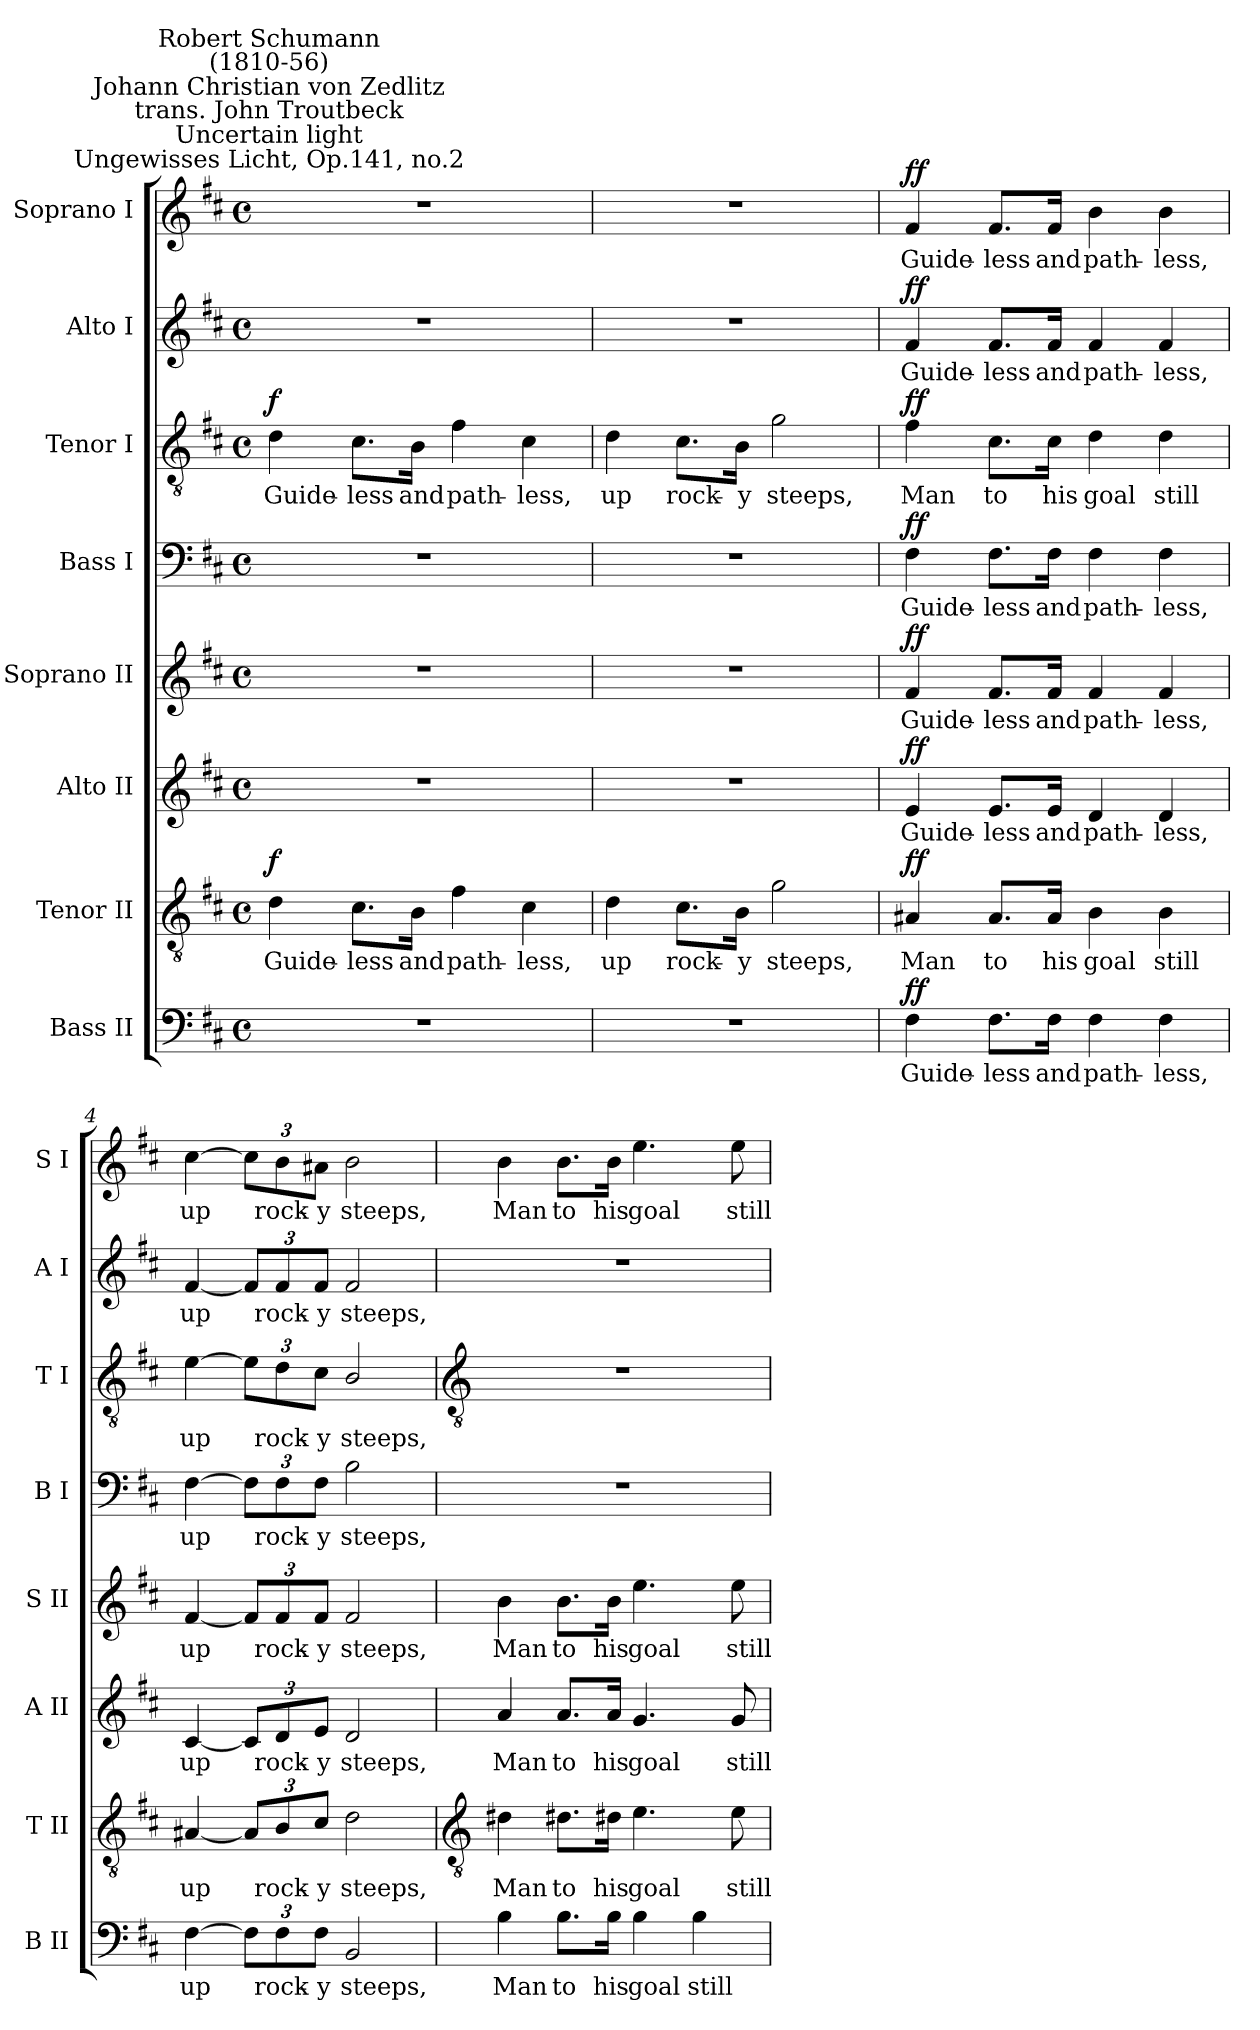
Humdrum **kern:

**kern	**text	**dynam	**kern	**text	**dynam	**kern	**text	**dynam	**kern	**text	**dynam	**kern	**text	**dynam	**kern	**text	**dynam	**kern	**text	**dynam	**kern	**text	**dynam
*part8	*part8	*part8	*part7	*part7	*part7	*part6	*part6	*part6	*part5	*part5	*part5	*part4	*part4	*part4	*part3	*part3	*part3	*part2	*part2	*part2	*part1	*part1	*part1
*staff8	*staff8	*staff8	*staff7	*staff7	*staff7	*staff6	*staff6	*staff6	*staff5	*staff5	*staff5	*staff4	*staff4	*staff4	*staff3	*staff3	*staff3	*staff2	*staff2	*staff2	*staff1	*staff1	*staff1
*I"Bass II	*	*	*I"Tenor II	*	*	*I"Alto II	*	*	*I"Soprano II	*	*	*I"Bass I	*	*	*I"Tenor I	*	*	*I"Alto I	*	*	*I"Soprano I	*	*
*I'B II	*	*	*I'T II	*	*	*I'A II	*	*	*I'S II	*	*	*I'B I	*	*	*I'T I	*	*	*I'A I	*	*	*I'S I	*	*
*clefF4	*	*	*clefGv2	*	*	*clefG2	*	*	*clefG2	*	*	*clefF4	*	*	*clefGv2	*	*	*clefG2	*	*	*clefG2	*	*
*k[f#c#]	*	*	*k[f#c#]	*	*	*k[f#c#]	*	*	*k[f#c#]	*	*	*k[f#c#]	*	*	*k[f#c#]	*	*	*k[f#c#]	*	*	*k[f#c#]	*	*
*D:	*	*	*D:	*	*	*D:	*	*	*D:	*	*	*D:	*	*	*D:	*	*	*D:	*	*	*D:	*	*
*M4/4	*	*	*M4/4	*	*	*M4/4	*	*	*M4/4	*	*	*M4/4	*	*	*M4/4	*	*	*M4/4	*	*	*M4/4	*	*
*met(c)	*	*	*met(c)	*	*	*met(c)	*	*	*met(c)	*	*	*met(c)	*	*	*met(c)	*	*	*met(c)	*	*	*met(c)	*	*
=1	=1	=1	=1	=1	=1	=1	=1	=1	=1	=1	=1	=1	=1	=1	=1	=1	=1	=1	=1	=1	=1	=1	=1
!	!	!	!	!	!	!	!	!	!	!	!	!	!	!	!	!	!	!	!	!	!LO:TX:a:cj:t=Ungewisses Licht, Op.141, no.2	!	!
!	!	!	!	!	!	!	!	!	!	!	!	!	!	!	!	!	!	!	!	!	!LO:TX:a:cj:t=Uncertain light	!	!
!	!	!	!	!	!	!	!	!	!	!	!	!	!	!	!	!	!	!	!	!	!LO:TX:a:cj:t=Johann Christian von Zedlitz\ntrans. John Troutbeck	!	!
!	!	!	!	!	!	!	!	!	!	!	!	!	!	!	!	!	!	!	!	!	!LO:TX:a:cj:t=Robert Schumann\n(1810-56)	!	!
!	!	!	!	!LO:LY:b	!LO:DY:b	!	!	!	!	!	!	!	!	!	!	!LO:LY:b	!LO:DY:b	!	!	!	!	!	!
1r	.	.	4d	Guide-	f	1r	.	.	1r	.	.	1r	.	.	4d	Guide-	f	1r	.	.	1r	.	.
!	!	!	!	!LO:LY:b	!	!	!	!	!	!	!	!	!	!	!	!LO:LY:b	!	!	!	!	!	!	!
.	.	.	8.c#\L	-less	.	.	.	.	.	.	.	.	.	.	8.c#\L	-less	.	.	.	.	.	.	.
!	!	!	!	!LO:LY:b	!	!	!	!	!	!	!	!	!	!	!	!LO:LY:b	!	!	!	!	!	!	!
.	.	.	16B\Jk	and	.	.	.	.	.	.	.	.	.	.	16B\Jk	and	.	.	.	.	.	.	.
!	!	!	!	!LO:LY:b	!	!	!	!	!	!	!	!	!	!	!	!LO:LY:b	!	!	!	!	!	!	!
.	.	.	4f#	path-	.	.	.	.	.	.	.	.	.	.	4f#	path-	.	.	.	.	.	.	.
!	!	!	!	!LO:LY:b	!	!	!	!	!	!	!	!	!	!	!	!LO:LY:b	!	!	!	!	!	!	!
.	.	.	4c#	-less,	.	.	.	.	.	.	.	.	.	.	4c#	-less,	.	.	.	.	.	.	.
=2	=2	=2	=2	=2	=2	=2	=2	=2	=2	=2	=2	=2	=2	=2	=2	=2	=2	=2	=2	=2	=2	=2	=2
!	!	!	!	!LO:LY:b	!	!	!	!	!	!	!	!	!	!	!	!LO:LY:b	!	!	!	!	!	!	!
1r	.	.	4d	up	.	1r	.	.	1r	.	.	1r	.	.	4d	up	.	1r	.	.	1r	.	.
!	!	!	!	!LO:LY:b	!	!	!	!	!	!	!	!	!	!	!	!LO:LY:b	!	!	!	!	!	!	!
.	.	.	8.c#\L	rock-	.	.	.	.	.	.	.	.	.	.	8.c#\L	rock-	.	.	.	.	.	.	.
!	!	!	!	!LO:LY:b	!	!	!	!	!	!	!	!	!	!	!	!LO:LY:b	!	!	!	!	!	!	!
.	.	.	16B\Jk	-y	.	.	.	.	.	.	.	.	.	.	16B\Jk	-y	.	.	.	.	.	.	.
!	!	!	!	!LO:LY:b	!	!	!	!	!	!	!	!	!	!	!	!LO:LY:b	!	!	!	!	!	!	!
.	.	.	2g	steeps,	.	.	.	.	.	.	.	.	.	.	2g	steeps,	.	.	.	.	.	.	.
=3	=3	=3	=3	=3	=3	=3	=3	=3	=3	=3	=3	=3	=3	=3	=3	=3	=3	=3	=3	=3	=3	=3	=3
!	!LO:LY:b	!LO:DY:b	!	!LO:LY:b	!LO:DY:b	!	!LO:LY:b	!LO:DY:b	!	!LO:LY:b	!LO:DY:b	!	!LO:LY:b	!LO:DY:b	!	!LO:LY:b	!LO:DY:b	!	!LO:LY:b	!LO:DY:b	!	!LO:LY:b	!LO:DY:b
4F#	Guide-	ff	4A#X	Man	ff	4e	Guide-	ff	4f#	Guide-	ff	4F#	Guide-	ff	4f#	Man	ff	4f#	Guide-	ff	4f#	Guide-	ff
!	!LO:LY:b	!	!	!LO:LY:b	!	!	!LO:LY:b	!	!	!LO:LY:b	!	!	!LO:LY:b	!	!	!LO:LY:b	!	!	!LO:LY:b	!	!	!LO:LY:b	!
8.F#\L	-less	.	8.A#/L	to	.	8.e/L	-less	.	8.f#/L	-less	.	8.F#\L	-less	.	8.c#\L	to	.	8.f#/L	-less	.	8.f#/L	-less	.
!	!LO:LY:b	!	!	!LO:LY:b	!	!	!LO:LY:b	!	!	!LO:LY:b	!	!	!LO:LY:b	!	!	!LO:LY:b	!	!	!LO:LY:b	!	!	!LO:LY:b	!
16F#\Jk	and	.	16A#/Jk	his	.	16e/Jk	and	.	16f#/Jk	and	.	16F#\Jk	and	.	16c#\Jk	his	.	16f#/Jk	and	.	16f#/Jk	and	.
!	!LO:LY:b	!	!	!LO:LY:b	!	!	!LO:LY:b	!	!	!LO:LY:b	!	!	!LO:LY:b	!	!	!LO:LY:b	!	!	!LO:LY:b	!	!	!LO:LY:b	!
4F#	path-	.	4B	goal	.	4d	path-	.	4f#	path-	.	4F#	path-	.	4d	goal	.	4f#	path-	.	4b	path-	.
!	!LO:LY:b	!	!	!LO:LY:b	!	!	!LO:LY:b	!	!	!LO:LY:b	!	!	!LO:LY:b	!	!	!LO:LY:b	!	!	!LO:LY:b	!	!	!LO:LY:b	!
4F#	-less,	.	4B	still	.	4d	-less,	.	4f#	-less,	.	4F#	-less,	.	4d	still	.	4f#	-less,	.	4b	-less,	.
=4	=4	=4	=4	=4	=4	=4	=4	=4	=4	=4	=4	=4	=4	=4	=4	=4	=4	=4	=4	=4	=4	=4	=4
!	!LO:LY:b	!	!	!LO:LY:b	!	!	!LO:LY:b	!	!	!LO:LY:b	!	!	!LO:LY:b	!	!	!LO:LY:b	!	!	!LO:LY:b	!	!	!LO:LY:b	!
[4F#	up	.	[4A#X	up	.	[4c#	up	.	[4f#	up	.	[4F#	up	.	[4e	up	.	[4f#	up	.	[4cc#	up	.
12F#\L]	.	.	12A#/L]	.	.	12c#/L]	.	.	12f#/L]	.	.	12F#\L]	.	.	12e\L]	.	.	12f#/L]	.	.	12cc#\L]	.	.
!	!LO:LY:b	!	!	!LO:LY:b	!	!	!LO:LY:b	!	!	!LO:LY:b	!	!	!LO:LY:b	!	!	!LO:LY:b	!	!	!LO:LY:b	!	!	!LO:LY:b	!
12F#\	rock-	.	12B/	rock-	.	12d/	rock-	.	12f#/	rock-	.	12F#\	rock-	.	12d\	rock-	.	12f#/	rock-	.	12b\	rock-	.
!	!LO:LY:b	!	!	!LO:LY:b	!	!	!LO:LY:b	!	!	!LO:LY:b	!	!	!LO:LY:b	!	!	!LO:LY:b	!	!	!LO:LY:b	!	!	!LO:LY:b	!
12F#\J	-y	.	12c#/J	-y	.	12e/J	-y	.	12f#/J	-y	.	12F#\J	-y	.	12c#\J	-y	.	12f#/J	-y	.	12a#X\J	-y	.
!	!LO:LY:b	!	!	!LO:LY:b	!	!	!LO:LY:b	!	!	!LO:LY:b	!	!	!LO:LY:b	!	!	!LO:LY:b	!	!	!LO:LY:b	!	!	!LO:LY:b	!
2BB	steeps,	.	2d	steeps,	.	2d	steeps,	.	2f#	steeps,	.	2B	steeps,	.	2B/	steeps,	.	2f#	steeps,	.	2b	steeps,	.
!!LO:LB:g=z
=5	=5	=5	=5	=5	=5	=5	=5	=5	=5	=5	=5	=5	=5	=5	=5	=5	=5	=5	=5	=5	=5	=5	=5
*	*	*	*clefGv2	*	*	*	*	*	*	*	*	*	*	*	*clefGv2	*	*	*	*	*	*	*	*
!	!LO:LY:b	!	!	!LO:LY:b	!	!	!LO:LY:b	!	!	!LO:LY:b	!	!	!	!	!	!	!	!	!	!	!	!LO:LY:b	!
4B	Man	.	4d#X	Man	.	4a	Man	.	4b	Man	.	1r	.	.	1r	.	.	1r	.	.	4b	Man	.
!	!LO:LY:b	!	!	!LO:LY:b	!	!	!LO:LY:b	!	!	!LO:LY:b	!	!	!	!	!	!	!	!	!	!	!	!LO:LY:b	!
8.B\L	to	.	8.d#X\L	to	.	8.a/L	to	.	8.b\L	to	.	.	.	.	.	.	.	.	.	.	8.b\L	to	.
!	!LO:LY:b	!	!	!LO:LY:b	!	!	!LO:LY:b	!	!	!LO:LY:b	!	!	!	!	!	!	!	!	!	!	!	!LO:LY:b	!
16B\Jk	his	.	16d#X\Jk	his	.	16a/Jk	his	.	16b\Jk	his	.	.	.	.	.	.	.	.	.	.	16b\Jk	his	.
!	!LO:LY:b	!	!	!LO:LY:b	!	!	!LO:LY:b	!	!	!LO:LY:b	!	!	!	!	!	!	!	!	!	!	!	!LO:LY:b	!
4B	goal	.	4.e	goal	.	4.g	goal	.	4.ee	goal	.	.	.	.	.	.	.	.	.	.	4.ee	goal	.
!	!LO:LY:b	!	!	!	!	!	!	!	!	!	!	!	!	!	!	!	!	!	!	!	!	!	!
4B	still	.	.	.	.	.	.	.	.	.	.	.	.	.	.	.	.	.	.	.	.	.	.
!	!	!	!	!LO:LY:b	!	!	!LO:LY:b	!	!	!LO:LY:b	!	!	!	!	!	!	!	!	!	!	!	!LO:LY:b	!
.	.	.	8e	still	.	8g	still	.	8ee	still	.	.	.	.	.	.	.	.	.	.	8ee	still	.
=	=	=	=	=	=	=	=	=	=	=	=	=	=	=	=	=	=	=	=	=	=	=	=
*-	*-	*-	*-	*-	*-	*-	*-	*-	*-	*-	*-	*-	*-	*-	*-	*-	*-	*-	*-	*-	*-	*-	*-
